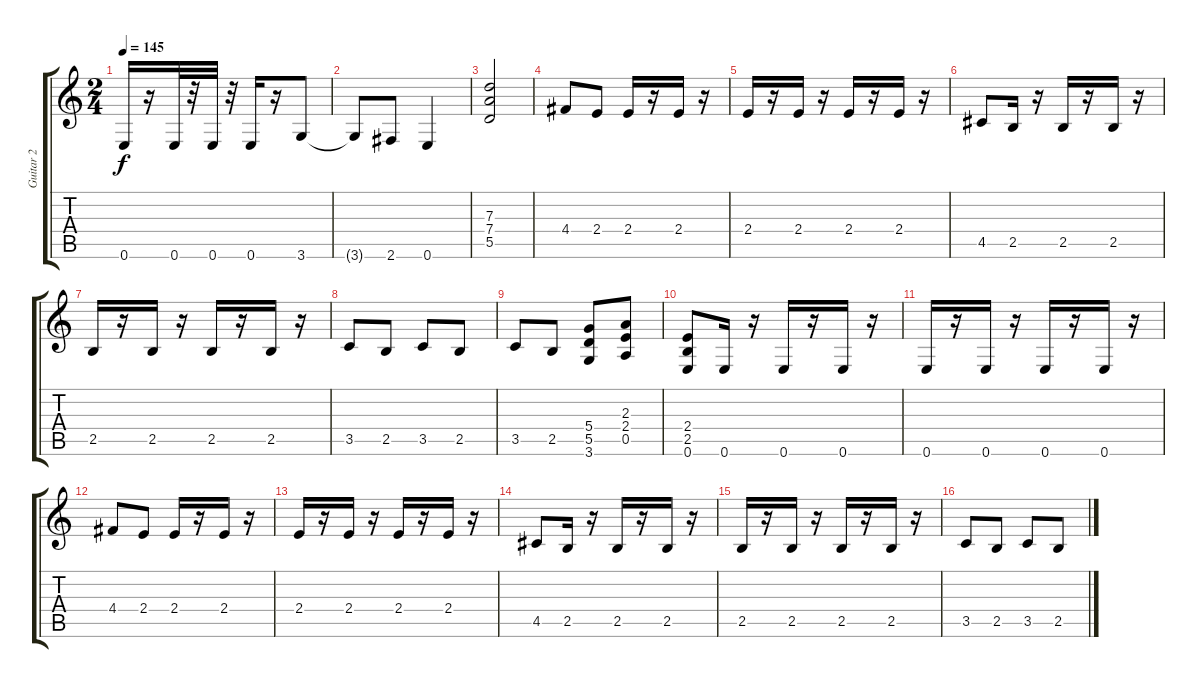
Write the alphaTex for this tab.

\track ("Guitar 2" "Guitar 2") {instrument overdrivenguitar}
\staff {score tabs}
\tuning (E4 B3 G3 D3 A2 E2) {hide}
\ts (2 4)
\tempo 145
\clef g2
\ks c
0.6.16{dy f} r.16 0.6.32 r.32 0.6.32 r.32 0.6.16 r.16 3.6.8 |
3.6{t}.8 2.6.8 0.6.4 |
(7.3 7.4 5.5).2 |
4.4.8 2.4.8 2.4.16 r.16 2.4.16 r.16 |
2.4.16 r.16 2.4.16 r.16 2.4.16 r.16 2.4.16 r.16 |
4.5.8 2.5.16 r.16 2.5.16 r.16 2.5.16 r.16 |
2.5.16 r.16 2.5.16 r.16 2.5.16 r.16 2.5.16 r.16 |
3.5.8 2.5.8 3.5.8 2.5.8 |
3.5.8 2.5.8 (5.4 5.5 3.6).8 (2.3 2.4 0.5).8 |
(2.4 2.5 0.6).8 0.6.16 r.16 0.6.16 r.16 0.6.16 r.16 |
0.6.16 r.16 0.6.16 r.16 0.6.16 r.16 0.6.16 r.16 |
4.4.8 2.4.8 2.4.16 r.16 2.4.16 r.16 |
2.4.16 r.16 2.4.16 r.16 2.4.16 r.16 2.4.16 r.16 |
4.5.8 2.5.16 r.16 2.5.16 r.16 2.5.16 r.16 |
2.5.16 r.16 2.5.16 r.16 2.5.16 r.16 2.5.16 r.16 |
3.5.8 2.5.8 3.5.8 2.5.8
